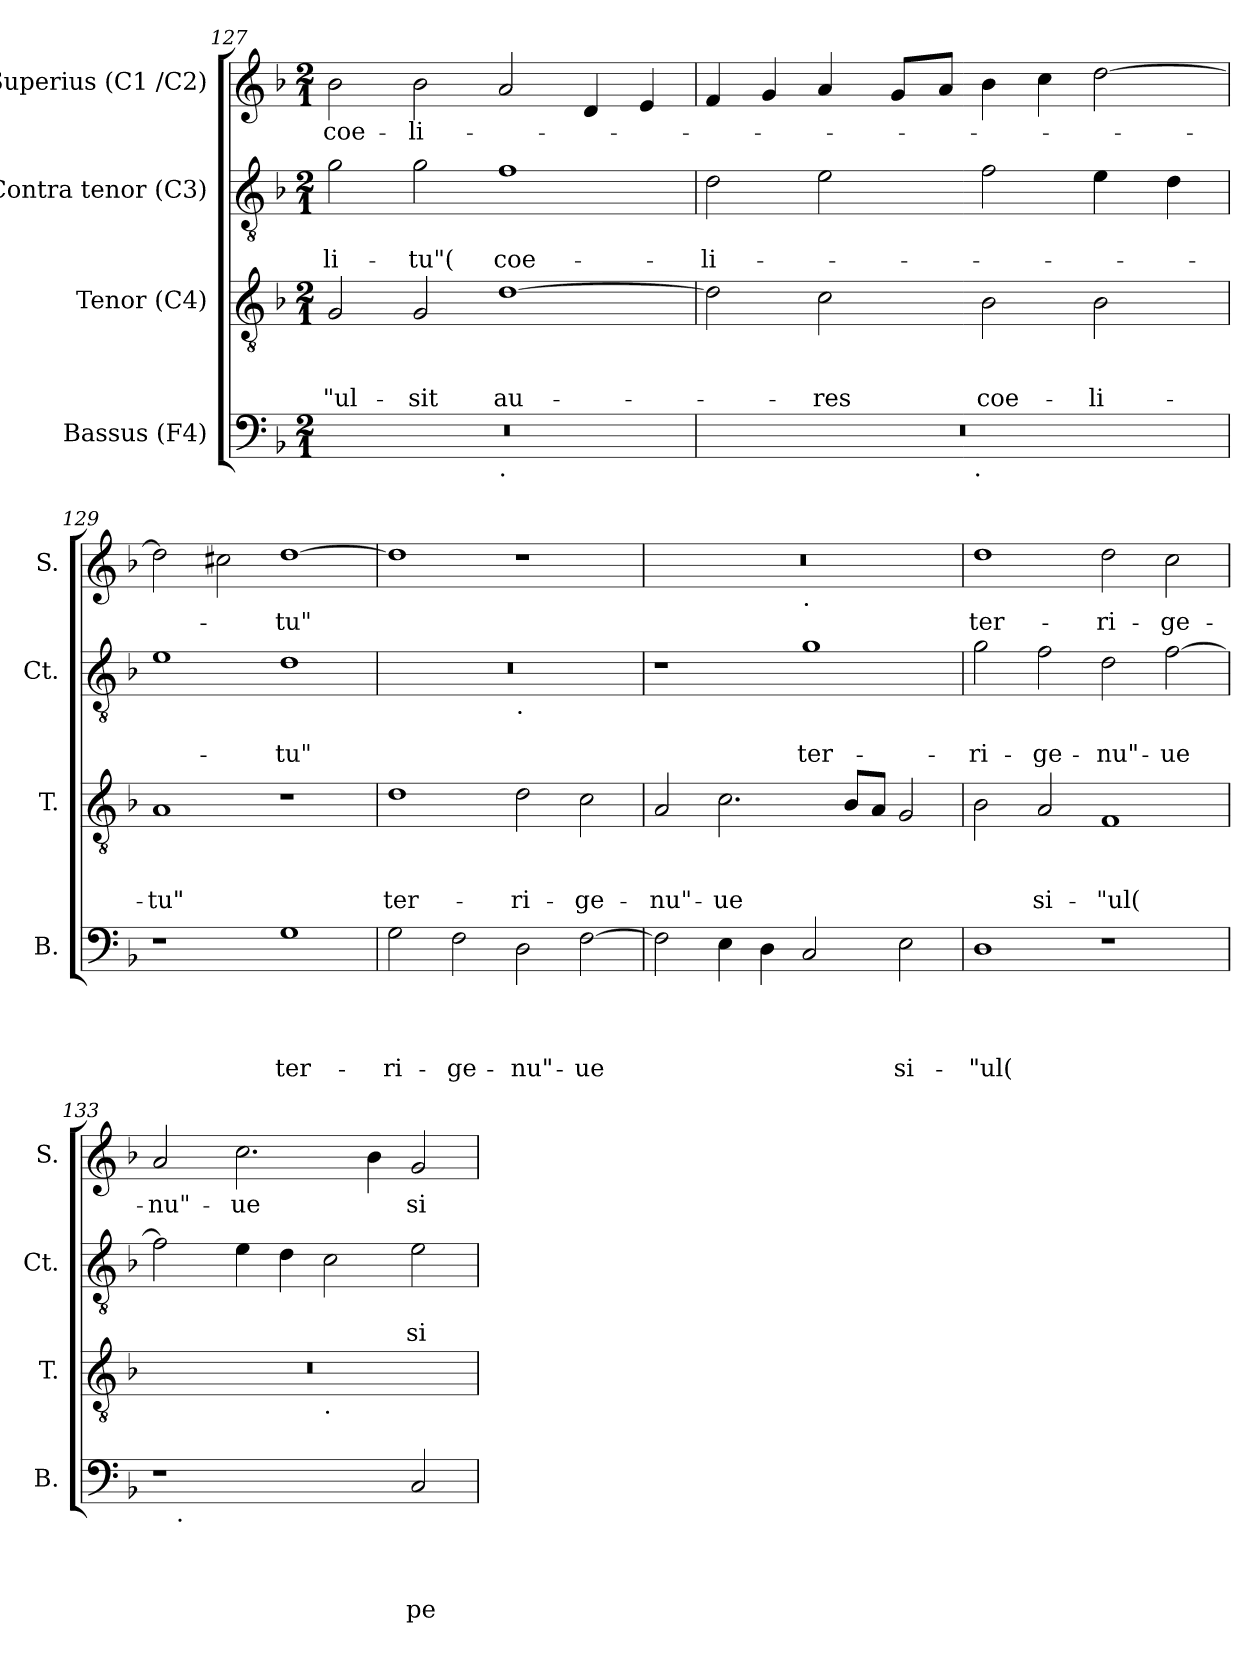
**kern	**text	**text	**text	**text	**kern	**text	**text	**text	**kern	**text	**text	**kern	**text
*part4	*part4	*part4	*part4	*part4	*part3	*part3	*part3	*part3	*part2	*part2	*part2	*part1	*part1
*staff4	*staff4	*staff4	*staff4	*staff4	*staff3	*staff3	*staff3	*staff3	*staff2	*staff2	*staff2	*staff1	*staff1
*I"Bassus (F4)	*	*	*	*	*I"Tenor (C4)	*	*	*	*I"Contra tenor (C3)	*	*	*I"Superius (C1 /C2)	*
*I'B.	*	*	*	*	*I'T.	*	*	*	*I'Ct.	*	*	*I'S.	*
!!LO:LB:g=z
*clefF4	*	*	*	*	*clefGv2	*	*	*	*clefGv2	*	*	*clefG2	*
*k[b-]	*	*	*	*	*k[b-]	*	*	*	*k[b-]	*	*	*k[b-]	*
*F:	*	*	*	*	*F:	*	*	*	*F:	*	*	*F:	*
*M2/1	*	*	*	*	*M2/1	*	*	*	*M2/1	*	*	*M2/1	*
=127	=127	=127	=127	=127	=127	=127	=127	=127	=127	=127	=127	=127	=127
!	!	!	!	!	!	!	!	!LO:LY:b	!	!	!LO:LY:b:rj	!	!LO:LY:b
*^	*	*	*	*	*	*	*	*	*	*	*	*	*
0r	1ryy	.	.	.	.	2G/	.	.	-"ul-	2g\	.	-li-	2b-\	coe-
!	!	!	!	!	!	!	!	!	!LO:LY:b	!	!	!LO:LY:b	!	!LO:LY:b
.	.	.	.	.	.	2G/	.	.	-sit	2g\	.	-tu"(	2b-\	-li-
!	!LO:TX:b:t=.	!	!	!	!	!	!	!	!	!	!	!	!	!
!	!	!	!	!	!	!	!	!	!LO:LY:b	!	!	!LO:LY:b	!	!
.	1ryy	.	.	.	.	[>1d	.	.	au-	1f	.	coe-	2a/	.
.	.	.	.	.	.	.	.	.	.	.	.	.	4d/	.
.	.	.	.	.	.	.	.	.	.	.	.	.	4e/	.
=128	=128	=128	=128	=128	=128	=128	=128	=128	=128	=128	=128	=128	=128	=128
!	!	!	!	!	!	!	!	!	!	!	!	!LO:LY:b	!	!
0r	3%2ryy	.	.	.	.	2d\]	.	.	.	2d\	.	-li-	4f/	.
.	.	.	.	.	.	.	.	.	.	.	.	.	4g/	.
!	!	!	!	!	!	!	!	!	!LO:LY:b	!	!	!	!	!
.	.	.	.	.	.	2c\	.	.	-res	2e\	.	.	4a/	.
.	6ryy	.	.	.	.	.	.	.	.	.	.	.	.	.
.	.	.	.	.	.	.	.	.	.	.	.	.	8g/L	.
.	12...ryy	.	.	.	.	.	.	.	.	.	.	.	.	.
.	.	.	.	.	.	.	.	.	.	.	.	.	8a/J	.
!	!LO:TX:b:t=.	!	!	!	!	!	!	!	!	!	!	!	!	!
.	3%2ryy	.	.	.	.	.	.	.	.	.	.	.	.	.
!	!	!	!	!	!	!	!	!	!LO:LY:b	!	!	!	!	!
.	.	.	.	.	.	2B-\	.	.	coe-	2f\	.	.	4b-\	.
.	.	.	.	.	.	.	.	.	.	.	.	.	4cc\	.
!	!	!	!	!	!	!	!	!	!LO:LY:b	!	!	!	!	!
.	.	.	.	.	.	2B-\	.	.	-li-	4e\	.	.	[>2dd\	.
.	3ryy	.	.	.	.	.	.	.	.	.	.	.	.	.
.	.	.	.	.	.	.	.	.	.	4d\	.	.	.	.
.	96ryy	.	.	.	.	.	.	.	.	.	.	.	.	.
=129	=129	=129	=129	=129	=129	=129	=129	=129	=129	=129	=129	=129	=129	=129
!	!	!	!	!	!	!	!	!	!LO:LY:b	!	!	!	!	!
*v	*v	*	*	*	*	*	*	*	*	*	*	*	*	*
1r	.	.	.	.	1A	.	.	-tu"	1e	.	.	2dd\]	.
.	.	.	.	.	.	.	.	.	.	.	.	2cc#\	.
!	!	!	!	!LO:LY:b	!	!	!	!	!	!	!LO:LY:b	!	!LO:LY:b
1G	.	.	.	ter-	1r	.	.	.	1d	.	-tu"	[<1dd	-tu"
!!LO:LB:g=z
=130	=130	=130	=130	=130	=130	=130	=130	=130	=130	=130	=130	=130	=130
!	!	!	!	!LO:LY:b	!	!	!	!LO:LY:b	!	!	!	!	!
*	*	*	*	*	*	*	*	*	*^	*	*	*	*
2G\	.	.	.	-ri-	1d	.	.	ter-	0r	1ryy	.	.	1dd]	.
!	!	!	!	!LO:LY:b	!	!	!	!	!	!	!	!	!	!
2F\	.	.	.	-ge-	.	.	.	.	.	.	.	.	.	.
!	!	!	!	!	!	!	!	!	!	!LO:TX:b:t=.	!	!	!	!
!	!	!	!	!LO:LY:b	!	!	!	!LO:LY:b	!	!	!	!	!	!
2D\	.	.	.	-nu"-	2d\	.	.	-ri-	.	1ryy	.	.	1r	.
!	!	!	!	!LO:LY:b	!	!	!	!LO:LY:b	!	!	!	!	!	!
[>2F\	.	.	.	-ue	2c\	.	.	-ge-	.	.	.	.	.	.
=131	=131	=131	=131	=131	=131	=131	=131	=131	=131	=131	=131	=131	=131	=131
!	!	!	!	!	!	!	!	!LO:LY:b	!	!	!	!	!	!
*	*	*	*	*	*	*	*	*	*v	*v	*	*	*^	*
2F\]	.	.	.	.	2A/	.	.	-nu"-	1r	.	.	0r	1ryy	.
!	!	!	!	!	!	!	!	!LO:LY:b	!	!	!	!	!	!
4E\	.	.	.	.	2.c\	.	.	-ue	.	.	.	.	.	.
4D\	.	.	.	.	.	.	.	.	.	.	.	.	.	.
!	!	!	!	!	!	!	!	!	!	!	!	!	!LO:TX:b:t=.	!
!	!	!	!	!	!	!	!	!	!	!	!LO:LY:b	!	!	!
2C/	.	.	.	.	.	.	.	.	1g	.	ter-	.	1ryy	.
.	.	.	.	.	8B-/L	.	.	.	.	.	.	.	.	.
.	.	.	.	.	8A/J	.	.	.	.	.	.	.	.	.
!	!	!	!	!LO:LY:b	!	!	!	!	!	!	!	!	!	!
2E\	.	.	.	si-	2G/	.	.	.	.	.	.	.	.	.
=132	=132	=132	=132	=132	=132	=132	=132	=132	=132	=132	=132	=132	=132	=132
!	!	!	!	!LO:LY:b	!	!	!	!	!	!	!LO:LY:b	!	!	!LO:LY:b
*	*	*	*	*	*	*	*	*	*	*	*	*v	*v	*
1D	.	.	.	-"ul(	2B-\	.	.	.	2g\	.	-ri-	1dd	ter-
!	!	!	!	!	!	!	!	!LO:LY:b	!	!	!LO:LY:b	!	!
.	.	.	.	.	2A/	.	.	si-	2f\	.	-ge-	.	.
!	!	!	!	!	!	!	!	!LO:LY:b	!	!	!LO:LY:b	!	!LO:LY:b
1r	.	.	.	.	1F	.	.	-"ul(	2d\	.	-nu"-	2dd\	-ri-
!	!	!	!	!	!	!	!	!	!	!	!LO:LY:b	!	!LO:LY:b
.	.	.	.	.	.	.	.	.	[>2f\	.	-ue	2cc\	-ge-
!!LO:PB:g=z
=133	=133	=133	=133	=133	=133	=133	=133	=133	=133	=133	=133	=133	=133
!	!	!	!	!	!	!	!	!	!	!	!	!	!LO:LY:b
*^	*	*	*	*	*^	*	*	*	*	*	*	*	*
1r	12ryy	.	.	.	.	0r	1ryy	.	.	.	2f\]	.	.	2a/	-nu"-
!	!LO:TX:b:t=.	!	!	!	!	!	!	!	!	!	!	!	!	!	!
.	3%2ryy	.	.	.	.	.	.	.	.	.	.	.	.	.	.
!	!	!	!	!	!	!	!	!	!	!	!	!	!	!	!LO:LY:b
.	.	.	.	.	.	.	.	.	.	.	4e\	.	.	2.cc\	-ue
.	3%2...ryy	.	.	.	.	.	.	.	.	.	4d\	.	.	.	.
!	!	!	!	!	!	!	!LO:TX:b:t=.	!	!	!	!	!	!	!	!
2ryy	.	.	.	.	.	.	1ryy	.	.	.	2c\	.	.	.	.
.	.	.	.	.	.	.	.	.	.	.	.	.	.	4b-\	.
!	!	!	!	!	!LO:LY:b	!	!	!	!	!	!	!	!LO:LY:b	!	!LO:LY:b
2C/	.	.	.	.	pe-	.	.	.	.	.	2e\	.	si-	2g/	si-
*v	*v	*	*	*	*	*	*	*	*	*	*	*	*	*	*
*	*	*	*	*	*v	*v	*	*	*	*	*	*	*	*
=	=	=	=	=	=	=	=	=	=	=	=	=	=
*-	*-	*-	*-	*-	*-	*-	*-	*-	*-	*-	*-	*-	*-
